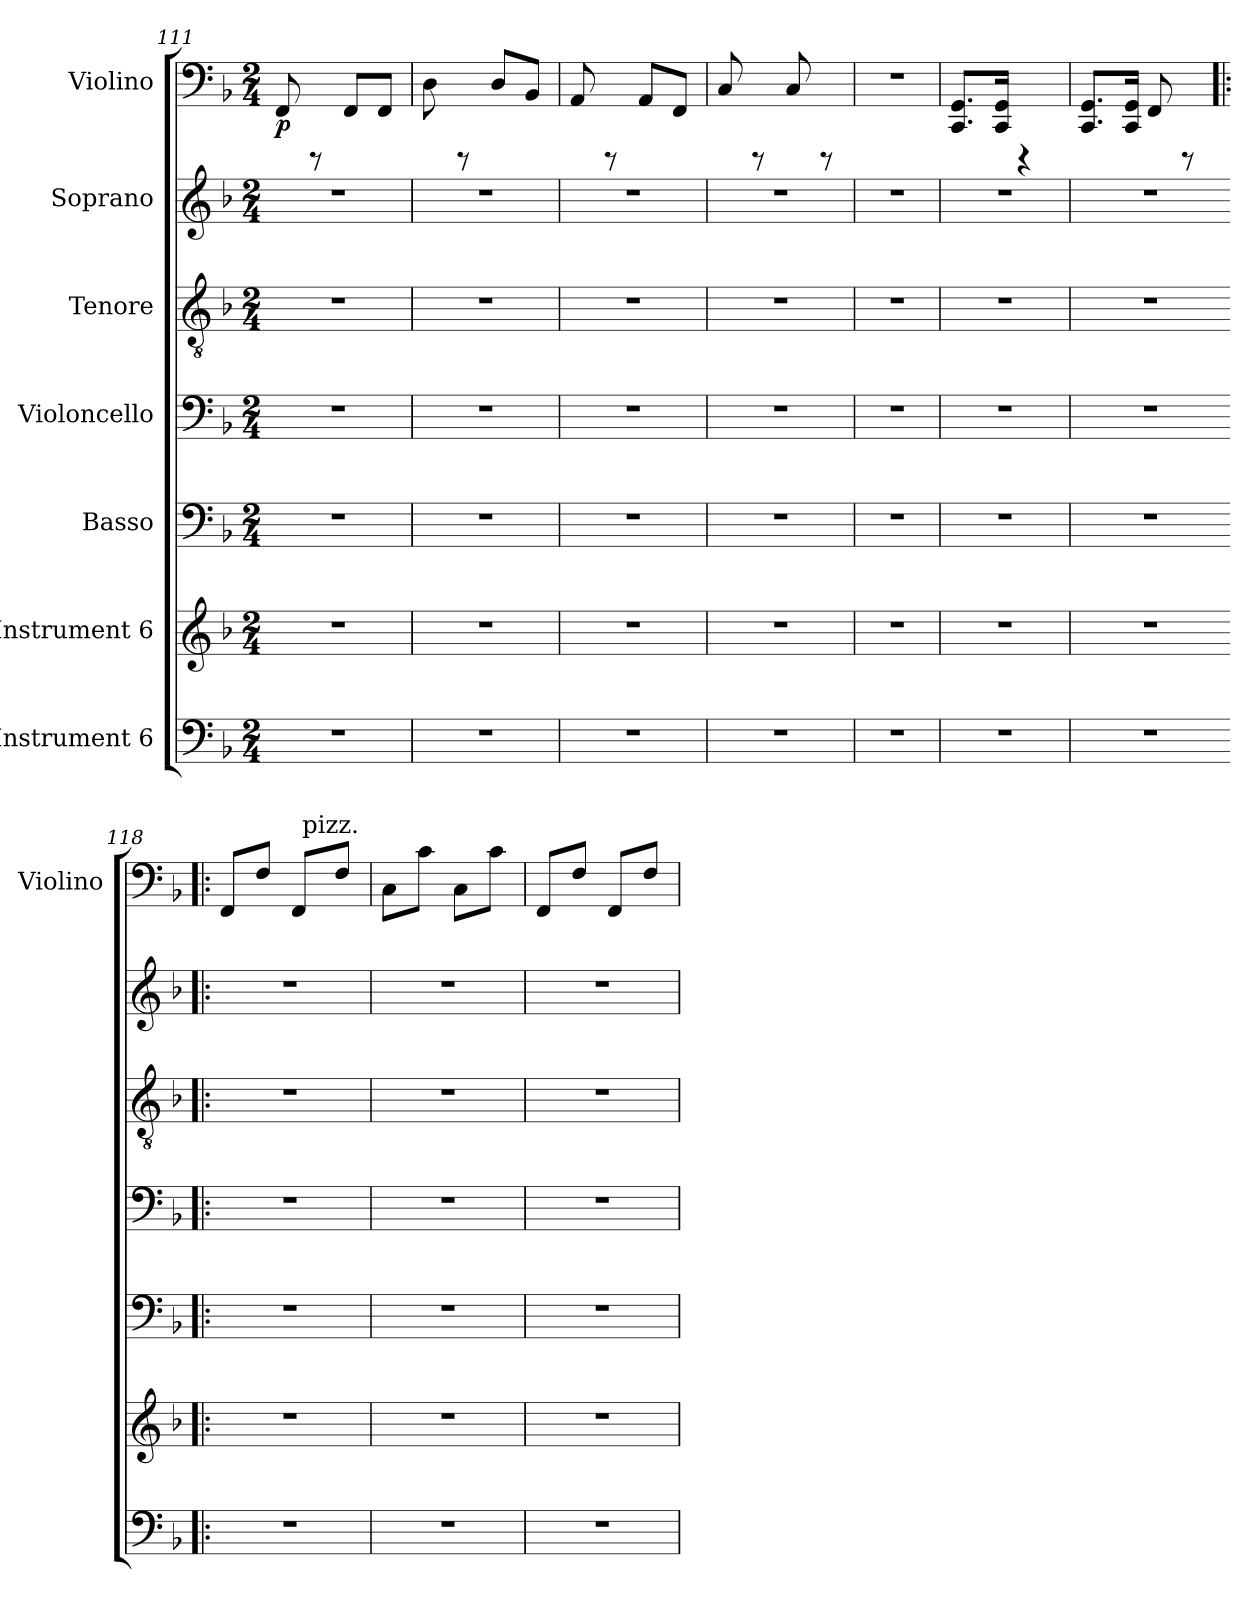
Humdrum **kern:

**kern	**kern	**kern	**kern	**kern	**kern	**kern	**dynam
*part7	*part6	*part5	*part4	*part3	*part2	*part1	*part1
*staff7	*staff6	*staff5	*staff4	*staff3	*staff2	*staff1	*staff1
*I"Instrument 6	*I"Instrument 6	*I"Basso	*I"Violoncello	*I"Tenore	*I"Soprano	*I"Violino	*
*	*	*	*	*	*	*I'Violino	*
*clefF4	*clefG2	*clefF4	*clefF4	*clefGv2	*clefG2	*clefF4	*
*k[b-]	*k[b-]	*k[b-]	*k[b-]	*k[b-]	*k[b-]	*k[b-]	*
*F:	*F:	*F:	*F:	*F:	*F:	*F:	*
*M2/4	*M2/4	*M2/4	*M2/4	*M2/4	*M2/4	*M2/4	*
=111	=111	=111	=111	=111	=111	=111	=111
!	!	!	!	!	!	!	!LO:DY:b
2r	2r	2r	2r	2r	2r	8FF/	p
.	.	.	.	.	.	8rCCC	.
.	.	.	.	.	.	8FF/L	.
.	.	.	.	.	.	8FF/J	.
=112	=112	=112	=112	=112	=112	=112	=112
2r	2r	2r	2r	2r	2r	8D\	.
.	.	.	.	.	.	8rCCC	.
.	.	.	.	.	.	8D/L	.
.	.	.	.	.	.	8BB-/J	.
=113	=113	=113	=113	=113	=113	=113	=113
2r	2r	2r	2r	2r	2r	8AA/	.
.	.	.	.	.	.	8rCCC	.
.	.	.	.	.	.	8AA/L	.
.	.	.	.	.	.	8FF/J	.
=114	=114	=114	=114	=114	=114	=114	=114
2r	2r	2r	2r	2r	2r	8C/	.
.	.	.	.	.	.	8rCCC	.
.	.	.	.	.	.	8C/	.
.	.	.	.	.	.	8rCCC	.
=115	=115	=115	=115	=115	=115	=115	=115
2r	2r	2r	2r	2r	2r	2r	.
=116	=116	=116	=116	=116	=116	=116	=116
2r	2r	2r	2r	2r	2r	8.GG/ 8.CC/L	.
.	.	.	.	.	.	16GG/ 16CC/J	.
.	.	.	.	.	.	4rCCC	.
=117	=117	=117	=117	=117	=117	=117	=117
2r	2r	2r	2r	2r	2r	8.GG/ 8.CC/L	.
.	.	.	.	.	.	16GG/ 16CC/J	.
.	.	.	.	.	.	8FF/	.
.	.	.	.	.	.	8rCCC	.
!!LO:LB:g=z
=118	=118	=118	=118	=118	=118	=118!|:	=118!|:
*	*	*	*	*	*	*^	*
2r	2r	2r	2r	2r	2r	8FF/L	4ryy	.
.	.	.	.	.	.	8F/J	.	.
.	.	.	.	.	.	8FF/L	64ryy	.
!	!	!	!	!	!	!	!LO:TX:a:t=pizz.	!
.	.	.	.	.	.	.	8...ryy	.
.	.	.	.	.	.	8F/J	.	.
*	*	*	*	*	*	*v	*v	*
=119	=119	=119	=119	=119	=119	=119	=119
2r	2r	2r	2r	2r	2r	8C\L	.
.	.	.	.	.	.	8c\J	.
.	.	.	.	.	.	8C\L	.
.	.	.	.	.	.	8c\J	.
=120	=120	=120	=120	=120	=120	=120	=120
2r	2r	2r	2r	2r	2r	8FF/L	.
.	.	.	.	.	.	8F/J	.
.	.	.	.	.	.	8FF/L	.
.	.	.	.	.	.	8F/J	.
=	=	=	=	=	=	=	=
*-	*-	*-	*-	*-	*-	*-	*-
